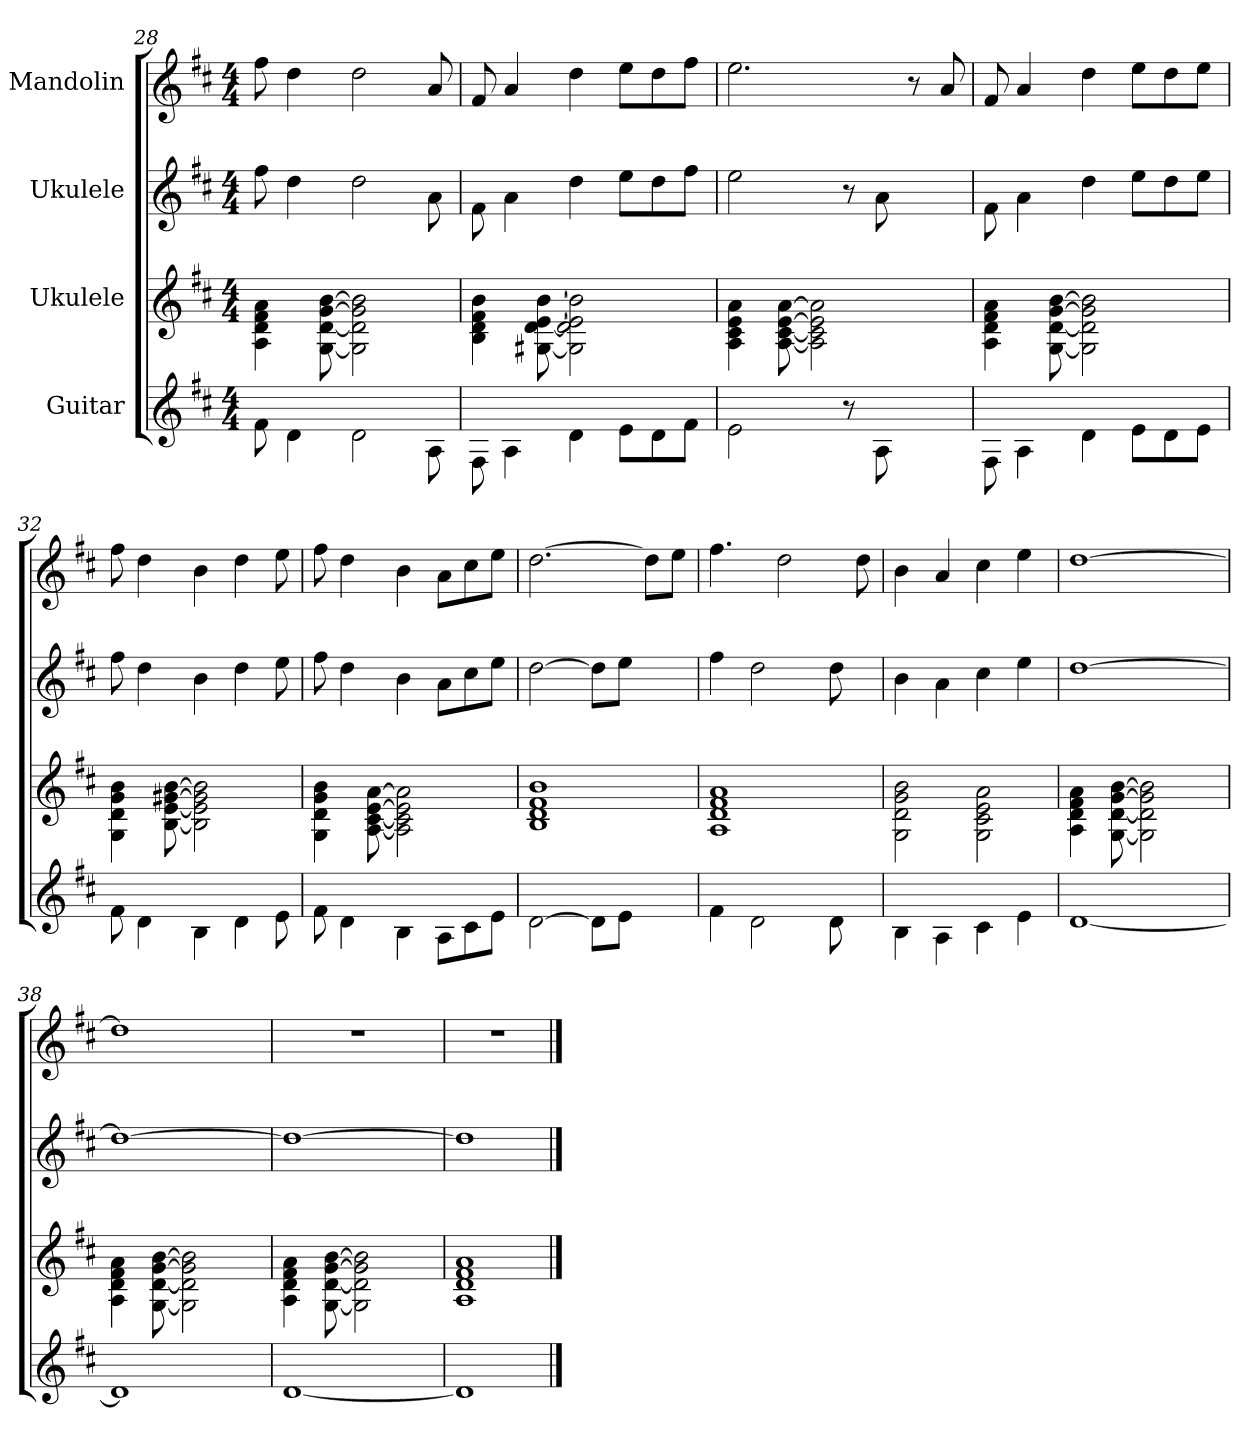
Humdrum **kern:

**kern	**kern	**kern	**kern
*part4	*part3	*part2	*part1
*staff4	*staff3	*staff2	*staff1
*I"Guitar	*I"Ukulele	*I"Ukulele	*I"Mandolin
!!LO:PB:g=z
*	*	*	*clefG2
*k[f#c#]	*k[f#c#]	*k[f#c#]	*k[f#c#]
*D:	*D:	*D:	*D:
*M4/4	*M4/4	*M4/4	*M4/4
=28	=28	=28	=28
8f#\	4A\ 4d\ 4f#\ 4a\	8ff#i\	8ff#\
4d\	.	4ddi\	4dd\
.	[8G\ [8d\ [8g\ [8b\	.	.
2d\	2G\] 2d\] 2g\] 2b\]	2ddi\	2dd\
8A\	8ryy	8ai\	8a/
=29	=29	=29	=29
8F#\	4B\ 4d\ 4f#\ 4b\	8f#i\	8f#/
4A\	.	4ai\	4a/
.	[8G#\ [8d\ [8e\ [8b\	.	.
4d\	2G#\] 2d\] 2e\] 2b\]	4ddi\	4dd\
8e\L	.	8eei\L	8ee\L
8d\	.	8ddi\	8dd\
8f#\J	8ryy	8ff#i\J	8ff#\J
=30	=30	=30	=30
2e\	4A\ 4c#\ 4e\ 4a\	2eei\	2.ee\
.	[8A\ [8c#\ [8e\ [8a\	.	.
.	2A\] 2c#\] 2e\] 2a\]	.	.
8r	.	8r	.
8A\	.	8a\	.
4ryy	.	4ryy	8r
.	8ryy	.	8a/
=31	=31	=31	=31
8F#\	4A\ 4d\ 4f#\ 4a\	8f#\	8f#/
4A\	.	4a\	4a/
.	[8G\ [8d\ [8g\ [8b\	.	.
4d\	2G\] 2d\] 2g\] 2b\]	4dd\	4dd\
8e\L	.	8ee\L	8ee\L
8d\	.	8dd\	8dd\
8e\J	8ryy	8ee\J	8ee\J
!!LO:LB:g=z
=32	=32	=32	=32
8f#\	4G\ 4d\ 4g\ 4b\	8ff#\	8ff#\
4d\	.	4dd\	4dd\
.	[8B\ [8e\ [8g#\ [8b\	.	.
4B\	2B\] 2e\] 2g#\] 2b\]	4b\	4b\
4d\	.	4dd\	4dd\
8e\	8ryy	8ee\	8ee\
=33	=33	=33	=33
8f#\	4G\ 4d\ 4g\ 4b\	8ff#\	8ff#\
4d\	.	4dd\	4dd\
.	[8A\ [8c#\ [8e\ [8a\	.	.
4B\	2A\] 2c#\] 2e\] 2a\]	4b\	4b\
8A\L	.	8a\L	8a\L
8c#\	.	8cc#\	8cc#\
8e\J	8ryy	8ee\J	8ee\J
=34	=34	=34	=34
[2d\	1B 1d 1f# 1b	[2dd\	[2.dd\
8d\L]	.	8dd\L]	.
8e\J	.	8ee\J	.
4ryy	.	4ryy	8dd\L]
.	.	.	8ee\J
=35	=35	=35	=35
4f#\	1A 1d 1f# 1a	4ff#\	4.ff#\
2d\	.	2dd\	.
.	.	.	2dd\
8d\	.	8dd\	.
8ryy	.	8ryy	8dd\
=36	=36	=36	=36
4B\	2G\ 2d\ 2g\ 2b\	4b\	4b\
4A\	.	4a\	4a/
4c#\	2G\ 2c#\ 2e\ 2a\	4cc#\	4cc#\
4e\	.	4ee\	4ee\
=37	=37	=37	=37
[1d	4A\ 4d\ 4f#\ 4a\	[1dd	[1dd
.	[8G\ [8d\ [8g\ [8b\	.	.
.	2G\] 2d\] 2g\] 2b\]	.	.
.	8ryy	.	.
=38	=38	=38	=38
1d]	4A\ 4d\ 4f#\ 4a\	1dd_	1dd]
.	[8G\ [8d\ [8g\ [8b\	.	.
.	2G\] 2d\] 2g\] 2b\]	.	.
.	8ryy	.	.
!!LO:PB:g=z
=39	=39	=39	=39
[1d	4A\ 4d\ 4f#\ 4a\	1dd_	1r
.	[8G\ [8d\ [8g\ [8b\	.	.
.	2G\] 2d\] 2g\] 2b\]	.	.
.	8ryy	.	.
=40	=40	=40	=40
1d]	1A 1d 1f# 1a	1dd]	1r
==	==	==	==
*-	*-	*-	*-
